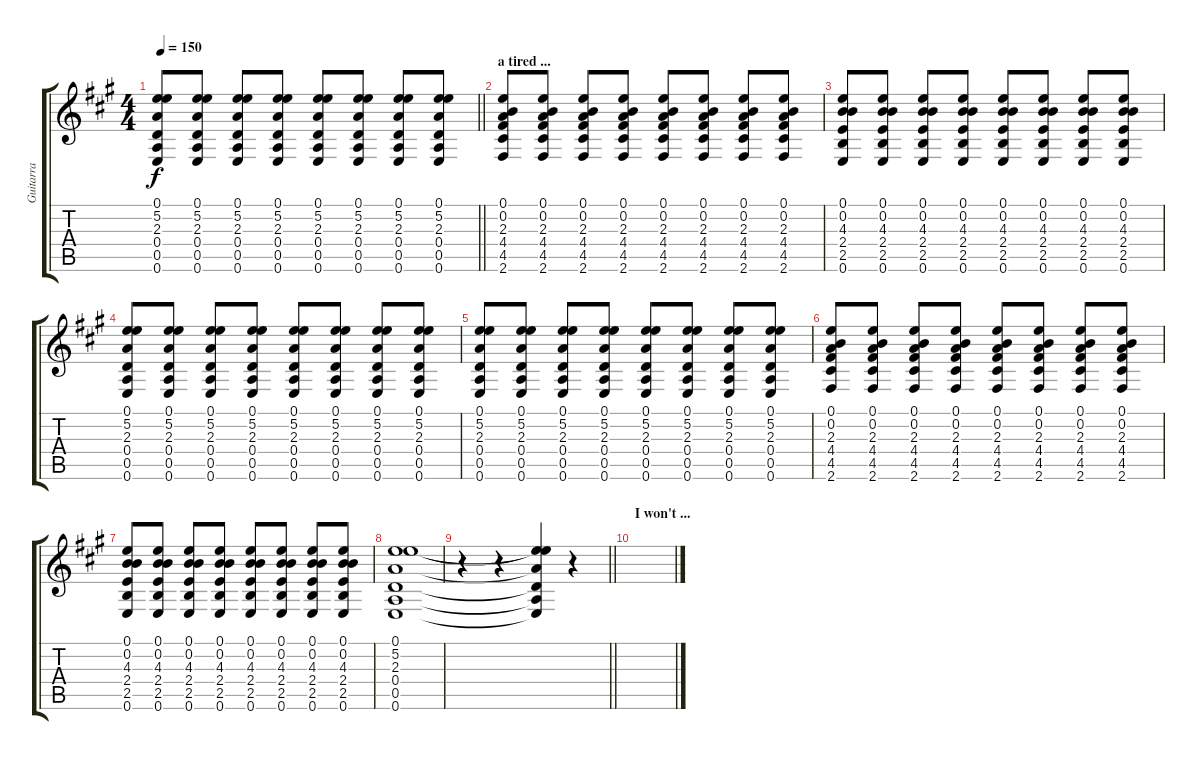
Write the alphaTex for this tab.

\track ("Guitarra" "Guitarra") {instrument acousticguitarnylon}
\staff {score tabs}
\tuning (E4 B3 G3 D3 A2 E2) {hide}
\ts (4 4)
\tempo 150
\clef g2
\barLineRight lightlight
\ks a
(0.1 5.2 2.3 0.4 0.5 0.6).8{dy f} (0.1 5.2 2.3 0.4 0.5 0.6).8 (0.1 5.2 2.3 0.4 0.5 0.6).8 (0.1 5.2 2.3 0.4 0.5 0.6).8 (0.1 5.2 2.3 0.4 0.5 0.6).8 (0.1 5.2 2.3 0.4 0.5 0.6).8 (0.1 5.2 2.3 0.4 0.5 0.6).8 (0.1 5.2 2.3 0.4 0.5 0.6).8 |
\section ("" "a tired ...")
(0.1 0.2 2.3 4.4 4.5 2.6).8 (0.1 0.2 2.3 4.4 4.5 2.6).8 (0.1 0.2 2.3 4.4 4.5 2.6).8 (0.1 0.2 2.3 4.4 4.5 2.6).8 (0.1 0.2 2.3 4.4 4.5 2.6).8 (0.1 0.2 2.3 4.4 4.5 2.6).8 (0.1 0.2 2.3 4.4 4.5 2.6).8 (0.1 0.2 2.3 4.4 4.5 2.6).8 |
(0.1 0.2 4.3 2.4 2.5 0.6).8 (0.1 0.2 4.3 2.4 2.5 0.6).8 (0.1 0.2 4.3 2.4 2.5 0.6).8 (0.1 0.2 4.3 2.4 2.5 0.6).8 (0.1 0.2 4.3 2.4 2.5 0.6).8 (0.1 0.2 4.3 2.4 2.5 0.6).8 (0.1 0.2 4.3 2.4 2.5 0.6).8 (0.1 0.2 4.3 2.4 2.5 0.6).8 |
(0.1 5.2 2.3 0.4 0.5 0.6).8 (0.1 5.2 2.3 0.4 0.5 0.6).8 (0.1 5.2 2.3 0.4 0.5 0.6).8 (0.1 5.2 2.3 0.4 0.5 0.6).8 (0.1 5.2 2.3 0.4 0.5 0.6).8 (0.1 5.2 2.3 0.4 0.5 0.6).8 (0.1 5.2 2.3 0.4 0.5 0.6).8 (0.1 5.2 2.3 0.4 0.5 0.6).8 |
(0.1 5.2 2.3 0.4 0.5 0.6).8 (0.1 5.2 2.3 0.4 0.5 0.6).8 (0.1 5.2 2.3 0.4 0.5 0.6).8 (0.1 5.2 2.3 0.4 0.5 0.6).8 (0.1 5.2 2.3 0.4 0.5 0.6).8 (0.1 5.2 2.3 0.4 0.5 0.6).8 (0.1 5.2 2.3 0.4 0.5 0.6).8 (0.1 5.2 2.3 0.4 0.5 0.6).8 |
(0.1 0.2 2.3 4.4 4.5 2.6).8 (0.1 0.2 2.3 4.4 4.5 2.6).8 (0.1 0.2 2.3 4.4 4.5 2.6).8 (0.1 0.2 2.3 4.4 4.5 2.6).8 (0.1 0.2 2.3 4.4 4.5 2.6).8 (0.1 0.2 2.3 4.4 4.5 2.6).8 (0.1 0.2 2.3 4.4 4.5 2.6).8 (0.1 0.2 2.3 4.4 4.5 2.6).8 |
(0.1 0.2 4.3 2.4 2.5 0.6).8 (0.1 0.2 4.3 2.4 2.5 0.6).8 (0.1 0.2 4.3 2.4 2.5 0.6).8 (0.1 0.2 4.3 2.4 2.5 0.6).8 (0.1 0.2 4.3 2.4 2.5 0.6).8 (0.1 0.2 4.3 2.4 2.5 0.6).8 (0.1 0.2 4.3 2.4 2.5 0.6).8 (0.1 0.2 4.3 2.4 2.5 0.6).8 |
(0.1 5.2 2.3 0.4 0.5 0.6).1 |
\barLineRight lightlight
r.4 r.4 (0.1{t} 5.2{t} 2.3{t} 0.4{t} 0.5{t} 0.6{t}).4 r.4 |
\section ("" "I won't ...")
